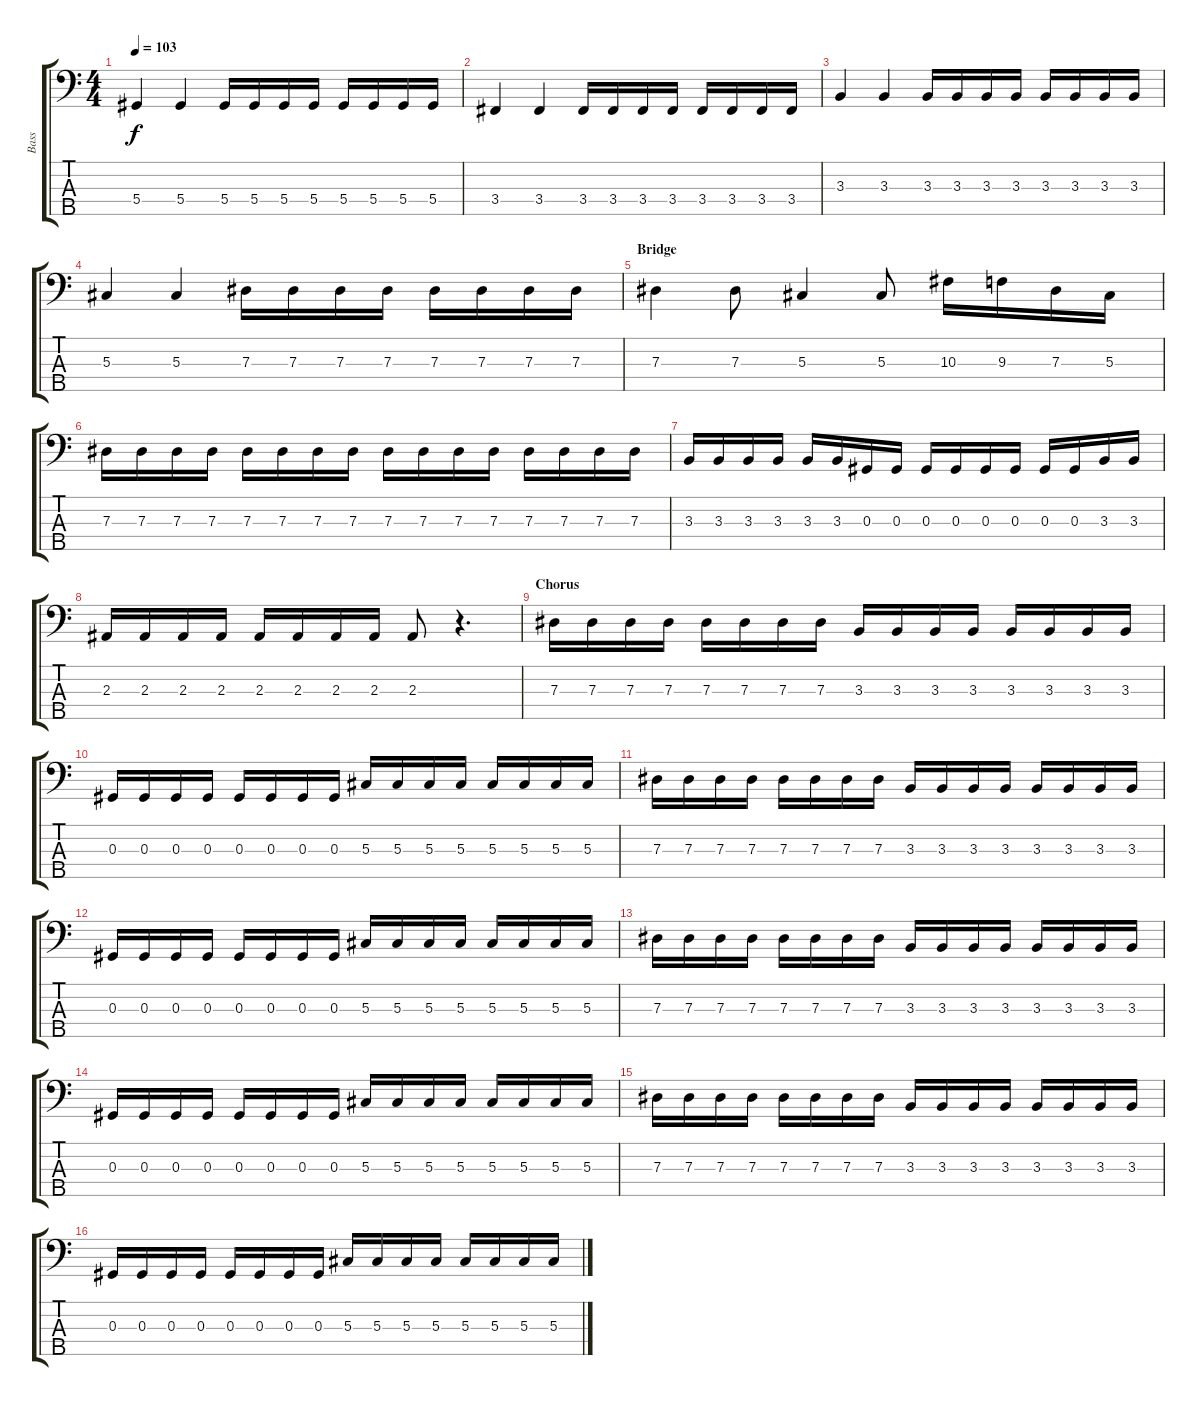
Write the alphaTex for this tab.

\track ("Bass" "Bass") {instrument electricbasspick}
\staff {score tabs}
\tuning (Gb2 Db2 Ab1 Eb1 Bb0) {hide}
\ts (4 4)
\tempo 103
\clef f4
\ks c
5.4.4{dy f} 5.4.4 5.4.16 5.4.16 5.4.16 5.4.16 5.4.16 5.4.16 5.4.16 5.4.16 |
3.4.4 3.4.4 3.4.16 3.4.16 3.4.16 3.4.16 3.4.16 3.4.16 3.4.16 3.4.16 |
3.3.4 3.3.4 3.3.16 3.3.16 3.3.16 3.3.16 3.3.16 3.3.16 3.3.16 3.3.16 |
5.3.4 5.3.4 7.3.16 7.3.16 7.3.16 7.3.16 7.3.16 7.3.16 7.3.16 7.3.16 |
\section ("" "Bridge")
7.3.4 7.3.8 5.3.4 5.3.8 10.3.16 9.3.16 7.3.16 5.3.16 |
7.3.16 7.3.16 7.3.16 7.3.16 7.3.16 7.3.16 7.3.16 7.3.16 7.3.16 7.3.16 7.3.16 7.3.16 7.3.16 7.3.16 7.3.16 7.3.16 |
3.3.16 3.3.16 3.3.16 3.3.16 3.3.16 3.3.16 0.3.16 0.3.16 0.3.16 0.3.16 0.3.16 0.3.16 0.3.16 0.3.16 3.3.16 3.3.16 |
2.3.16 2.3.16 2.3.16 2.3.16 2.3.16 2.3.16 2.3.16 2.3.16 2.3.8 r.4{d} |
\section ("" "Chorus")
7.3.16 7.3.16 7.3.16 7.3.16 7.3.16 7.3.16 7.3.16 7.3.16 3.3.16 3.3.16 3.3.16 3.3.16 3.3.16 3.3.16 3.3.16 3.3.16 |
0.3.16 0.3.16 0.3.16 0.3.16 0.3.16 0.3.16 0.3.16 0.3.16 5.3.16 5.3.16 5.3.16 5.3.16 5.3.16 5.3.16 5.3.16 5.3.16 |
7.3.16 7.3.16 7.3.16 7.3.16 7.3.16 7.3.16 7.3.16 7.3.16 3.3.16 3.3.16 3.3.16 3.3.16 3.3.16 3.3.16 3.3.16 3.3.16 |
0.3.16 0.3.16 0.3.16 0.3.16 0.3.16 0.3.16 0.3.16 0.3.16 5.3.16 5.3.16 5.3.16 5.3.16 5.3.16 5.3.16 5.3.16 5.3.16 |
7.3.16 7.3.16 7.3.16 7.3.16 7.3.16 7.3.16 7.3.16 7.3.16 3.3.16 3.3.16 3.3.16 3.3.16 3.3.16 3.3.16 3.3.16 3.3.16 |
0.3.16 0.3.16 0.3.16 0.3.16 0.3.16 0.3.16 0.3.16 0.3.16 5.3.16 5.3.16 5.3.16 5.3.16 5.3.16 5.3.16 5.3.16 5.3.16 |
7.3.16 7.3.16 7.3.16 7.3.16 7.3.16 7.3.16 7.3.16 7.3.16 3.3.16 3.3.16 3.3.16 3.3.16 3.3.16 3.3.16 3.3.16 3.3.16 |
0.3.16 0.3.16 0.3.16 0.3.16 0.3.16 0.3.16 0.3.16 0.3.16 5.3.16 5.3.16 5.3.16 5.3.16 5.3.16 5.3.16 5.3.16 5.3.16
